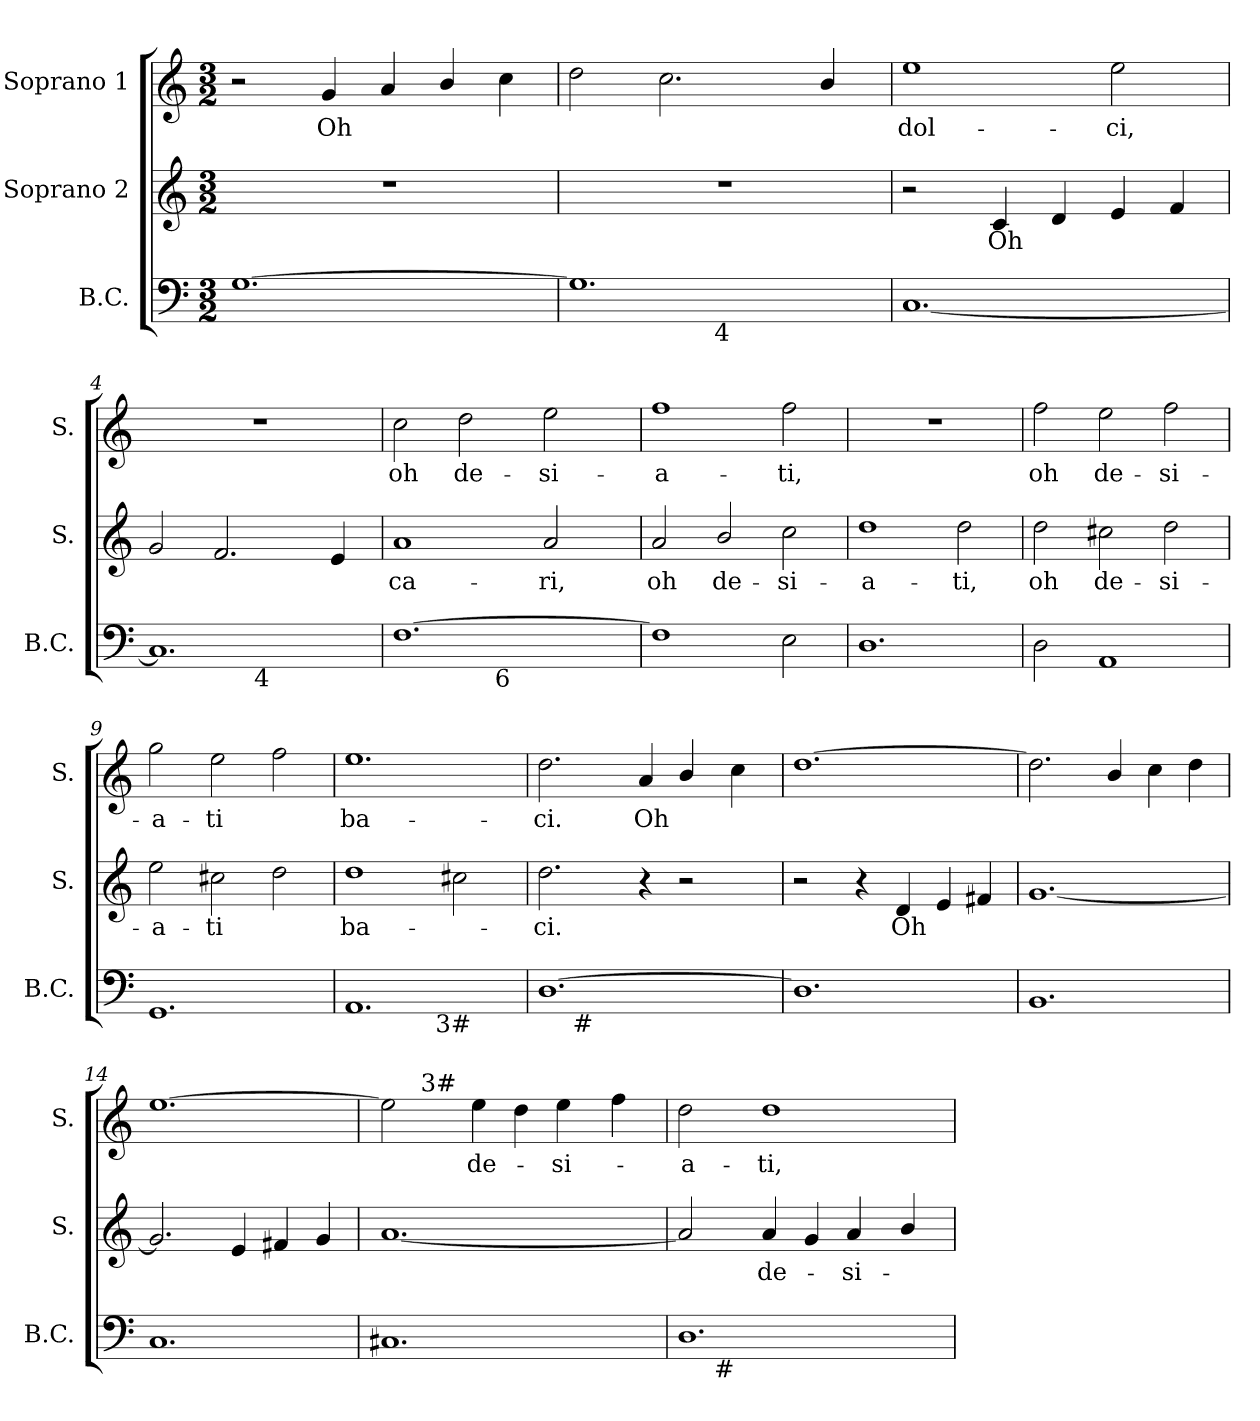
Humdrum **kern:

**kern	**kern	**text	**kern	**text
*part3	*part2	*part2	*part1	*part1
*staff3	*staff2	*staff2	*staff1	*staff1
*I"B.C.	*I"Soprano 2	*	*I"Soprano 1	*
*I'B.C.	*I'S.	*	*I'S.	*
*clefF4	*clefG2	*	*clefG2	*
*k[]	*k[]	*	*k[]	*
*C:	*C:	*	*C:	*
*M3/2	*M3/2	*	*M3/2	*
=1	=1	=1	=1	=1
!	!LO:N:vis=1	!	!	!
[>1.G	1.r	.	2r	.
!	!	!	!	!LO:LY:b
.	.	.	4g/	Oh
.	.	.	4a/	.
.	.	.	4b/	.
.	.	.	4cc\	.
=2	=2	=2	=2	=2
!	!LO:N:vis=1	!	!	!
*^	*	*	*	*
1.G]	2ryy	1.r	.	2dd\	.
.	8..ryy	.	.	2.cc\	.
!	!LO:TX:b:t=4	!	!	!	!
.	2ryy	.	.	.	.
.	4ryy	.	.	.	.
.	.	.	.	4b/	.
.	32ryy	.	.	.	.
=3	=3	=3	=3	=3	=3
!	!	!	!	!	!LO:LY:b
*v	*v	*	*	*	*
[<1.C	2r	.	1ee	dol-
!	!	!LO:LY:b	!	!
.	4c/	Oh	.	.
.	4d/	.	.	.
!	!	!	!	!LO:LY:b
.	4e/	.	2ee\	-ci,
.	4f/	.	.	.
=4	=4	=4	=4	=4
!	!	!	!LO:N:vis=1	!
*^	*	*	*	*
1.C]	2ryy	2g/	.	1.r	.
.	8..ryy	2.f/	.	.	.
!	!LO:TX:b:t=4	!	!	!	!
.	2ryy	.	.	.	.
.	4ryy	.	.	.	.
.	.	4e/	.	.	.
.	32ryy	.	.	.	.
=5	=5	=5	=5	=5	=5
!	!	!	!LO:LY:b	!	!LO:LY:b
[>1.F	2ryy	1a	ca-	2cc\	oh
!	!	!	!	!	!LO:LY:b
.	8.ryy	.	.	2dd\	de-
!	!LO:TX:b:t=6	!	!	!	!
.	2ryy	.	.	.	.
!	!	!	!LO:LY:b	!	!LO:LY:b
.	.	2a/	-ri,	2ee\	-si-
.	4ryy	.	.	.	.
.	16ryy	.	.	.	.
=6	=6	=6	=6	=6	=6
!	!	!	!LO:LY:b	!	!LO:LY:b:rj
*v	*v	*	*	*	*
1F]	2a/	oh	1ff	-a-
!	!	!LO:LY:b	!	!
.	2b/	de-	.	.
!	!	!LO:LY:b	!	!LO:LY:b
2E>\	2cc\	-si-	2ff\	-ti,
!!LO:LB:g=z
=7	=7	=7	=7	=7
!	!	!LO:LY:b:rj	!LO:N:vis=1	!
1.D	1dd	-a-	1.r	.
!	!	!LO:LY:b	!	!
.	2dd\	-ti,	.	.
=8	=8	=8	=8	=8
!	!	!LO:LY:b	!	!LO:LY:b
2D\	2dd\	oh	2ff\	oh
!	!	!LO:LY:b	!	!LO:LY:b
1AA<	2cc#X\	de-	2ee\	de-
!	!	!LO:LY:b	!	!LO:LY:b
.	2dd\	-si-	2ff\	-si-
=9	=9	=9	=9	=9
!	!	!LO:LY:b	!	!LO:LY:b
1.GG<	2ee\	-a-	2gg\	-a-
!	!	!LO:LY:b	!	!LO:LY:b
.	2cc#X\	-ti	2ee\	-ti
.	2dd\	.	2ff\	.
=10	=10	=10	=10	=10
!	!	!LO:LY:b	!	!LO:LY:b
*^	*	*	*	*
1.AA<	2...ryy	1dd	ba-	1.ee	ba-
!	!LO:TX:b:t=3#	!	!	!	!
.	2ryy	.	.	.	.
.	.	2cc#X\	.	.	.
.	16ryy	.	.	.	.
=11	=11	=11	=11	=11	=11
!	!	!	!LO:LY:b	!	!LO:LY:b
[>1.D	8.ryy	2.dd\	-ci.	2.dd\	-ci.
!	!LO:TX:b:t=#	!	!	!	!
.	1ryy	.	.	.	.
!	!	!	!	!	!LO:LY:b
.	.	4r	.	4a/	Oh
.	.	2r	.	4b/	.
.	4ryy	.	.	.	.
.	.	.	.	4cc\	.
.	16ryy	.	.	.	.
*v	*v	*	*	*	*
=12	=12	=12	=12	=12
1.D]	2r	.	[>1.dd	.
.	4r	.	.	.
!	!	!LO:LY:b	!	!
.	4d/	Oh	.	.
.	4e/	.	.	.
.	4f#X/	.	.	.
=13	=13	=13	=13	=13
1.BB<	[<1.g	.	2.dd\]	.
.	.	.	4b/	.
.	.	.	4cc\	.
.	.	.	4dd\	.
!!LO:LB:g=z
=14	=14	=14	=14	=14
1.C	2.g/]	.	[>1.ee	.
.	4e/	.	.	.
.	4f#X/	.	.	.
.	4g/	.	.	.
=15	=15	=15	=15	=15
*	*	*	*^	*
1.C#X<	[<1.a	.	2ee\]	8ryy	.
.	.	.	.	32ryy	.
!	!	!	!	!LO:TX:a:t=3#	!
.	.	.	.	1ryy	.
!	!	!	!	!	!LO:LY:b
.	.	.	4ee\	.	de-
.	.	.	4dd>\	.	.
!	!	!	!	!	!LO:LY:b
.	.	.	4ee\	.	-si-
.	.	.	.	4ryy	.
.	.	.	4ff>\	.	.
.	.	.	.	16.ryy	.
=16	=16	=16	=16	=16	=16
!	!	!	!	!	!LO:LY:b
*^	*	*	*v	*v	*
1.D	8.ryy	2a/]	.	2dd\	-a-
!	!LO:TX:b:t=#	!	!	!	!
.	1ryy	.	.	.	.
!	!	!	!LO:LY:b	!	!LO:LY:b
.	.	4a/	de-	1dd	-ti,
.	.	4g/	.	.	.
!	!	!	!LO:LY:b	!	!
.	.	4a/	-si-	.	.
.	4ryy	.	.	.	.
.	.	4b/	.	.	.
.	16ryy	.	.	.	.
*v	*v	*	*	*	*
=	=	=	=	=
*-	*-	*-	*-	*-
